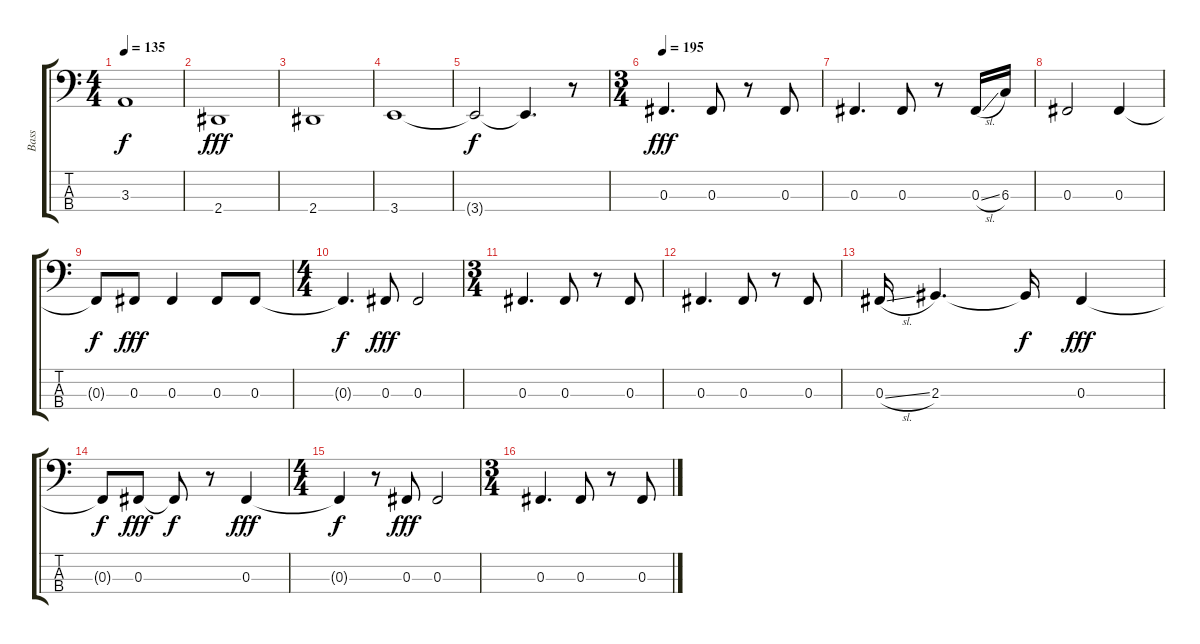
\track ("Bass" "Bass") {instrument electricbasspick}
\staff {score tabs}
\tuning (E2 B1 Gb1 Db1) {hide}
\ts (4 4)
\tempo 135
\clef f4
\ks c
3.3{t}.1{dy f} |
2.4.1{dy fff} |
2.4.1 |
3.4.1 |
3.4{t}.2{dy f} 3.4{t}.4{d} r.8 |
\ts (3 4)
\tempo 195
0.3.4{d dy fff} 0.3.8 r.8 0.3.8 |
0.3.4{d} 0.3.8 r.8 0.3{sl}.16 6.3.16 |
0.3.2 0.3.4 |
0.3{t}.8{dy f} 0.3.8{dy fff} 0.3.4 0.3.8 0.3.8 |
\ts (4 4)
0.3{t}.4{d dy f} 0.3.8{dy fff} 0.3.2 |
\ts (3 4)
0.3.4{d} 0.3.8 r.8 0.3.8 |
0.3.4{d} 0.3.8 r.8 0.3.8 |
0.3{sl}.16 2.3.4{d} 2.3{t}.16{dy f} 0.3.4{dy fff} |
0.3{t}.8{dy f} 0.3.8{dy fff} 0.3{t}.8{dy f} r.8 0.3.4{dy fff} |
\ts (4 4)
0.3{t}.4{dy f} r.8 0.3.8{dy fff} 0.3.2 |
\ts (3 4)
0.3.4{d} 0.3.8 r.8 0.3.8
